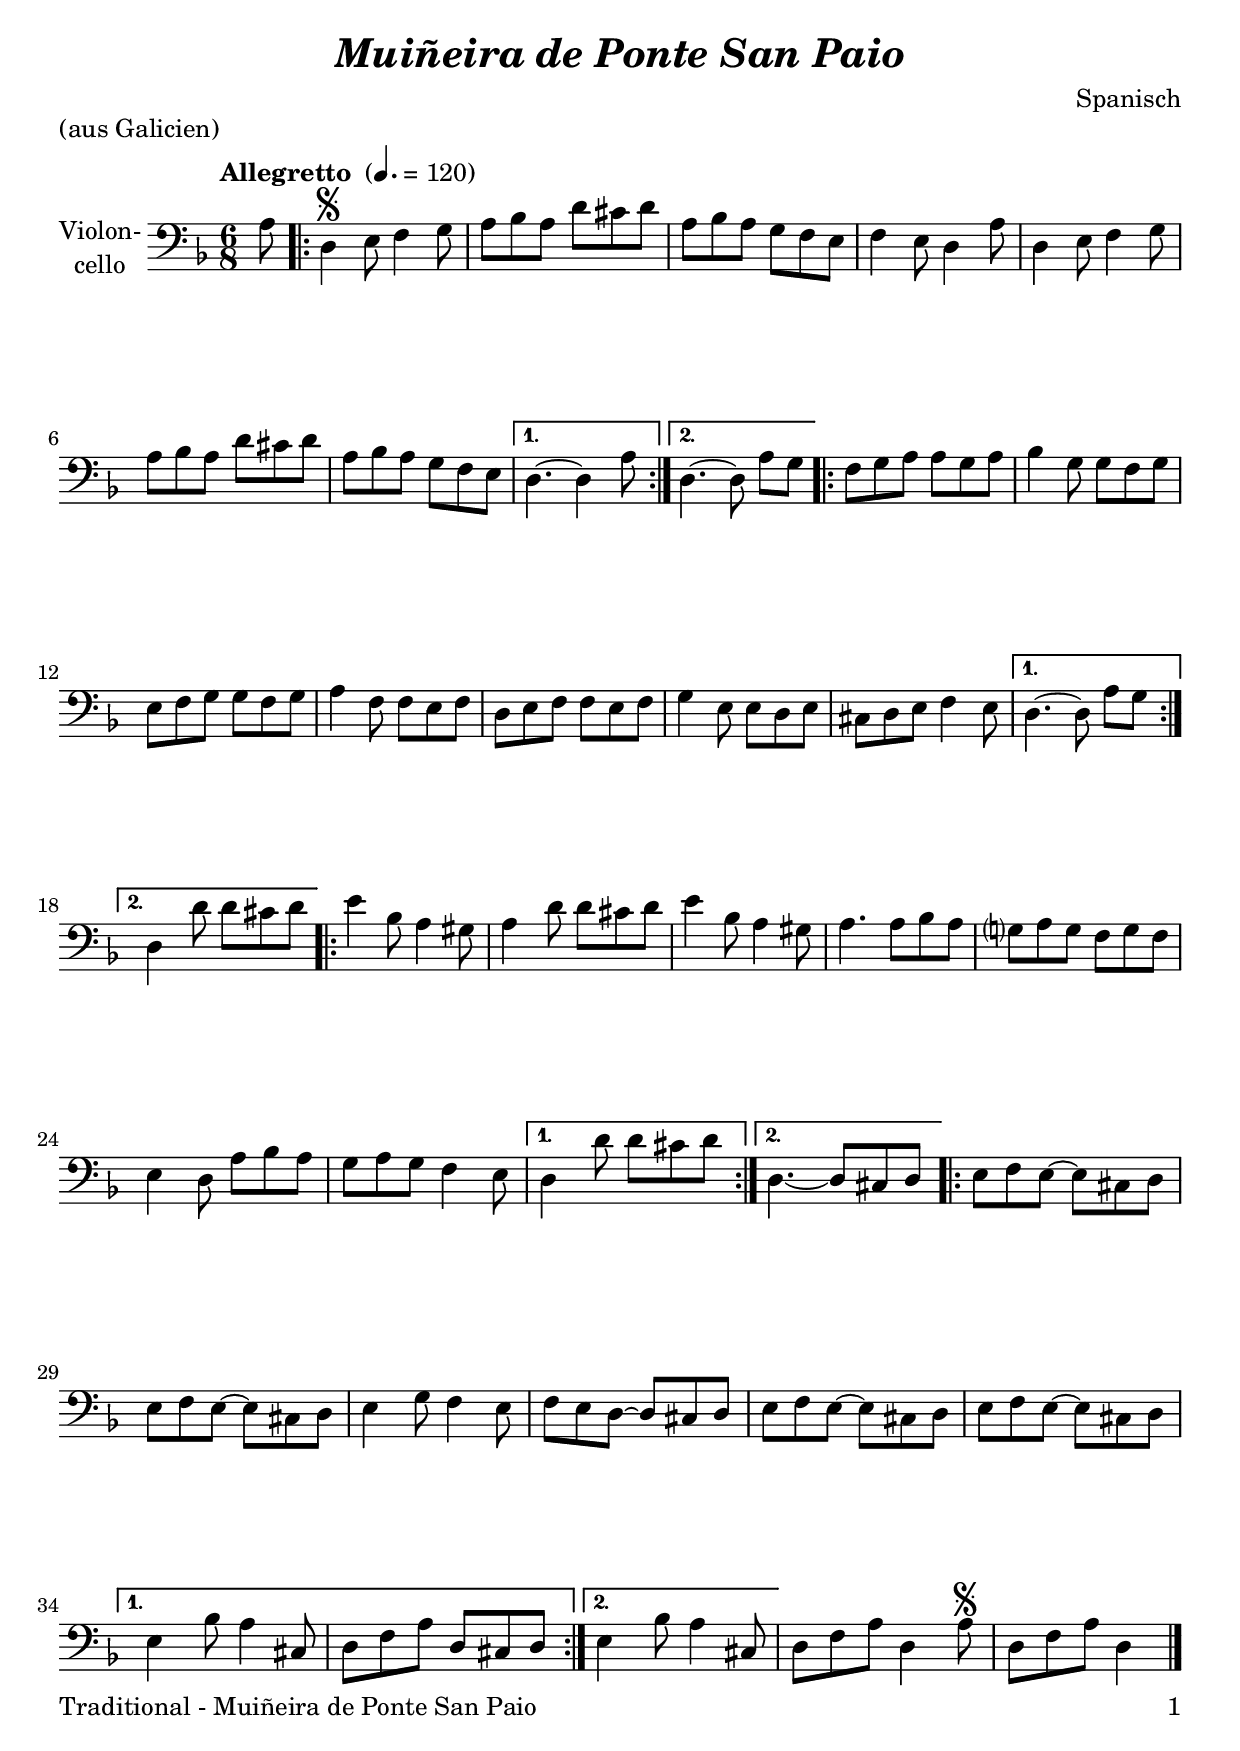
\version "2.24.1"
\include "deutsch.ly"

#(set-global-staff-size 22)

\header {
  title     = \markup \bold \italic "Muiñeira de Ponte San Paio"
  composer  = "Spanisch"
%  arranger  = ""
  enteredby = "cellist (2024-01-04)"
  piece     = "(aus Galicien)"
}

voiceconsts = {
  \key c \minor
  \time 6/8
  \clef "bass"
  \numericTimeSignature
  \compressEmptyMeasures
  % Set default beaming for all staves
%  \set Timing.beamExceptions = #'()
%  \set Timing.baseMoment     = #(ly:make-moment 1 4)
%  \set Timing.beatStructure  = #'(1 1 1)
  \tempo "Allegretto " 4.=120
}

coso = \markup \italic "con sord."
pora = \mark \markup \box \italic "poco rall."

mist = "string ensemble 1"
mivl = "violin"
miba = "cello"
mipz = "pizzicato strings"

va = \relative c' {
  \voiceconsts

  \partial 8 g8
  \repeat volta 2 {
    c,4\segno d8 es4 f8
    g as g c h c
    g as g f es d
    es4 d8 c4 g'8
    c,4 d8 es4 f8

    g as g c h c
    g as g f es d
  }
  \alternative {
    { c4.~ c4 g'8 }
    { c,4.~ c8 g'[ f] }
  }
  \repeat volta 2 {
    es f g g f g
    as4 f8 f es f
    d es f f es f

    g4 es8 es d es
    c d es es d es
    f4 d8 d c d
    h c d es4 d8
  }
  \alternative {
    { c4.~ c8 g'[ f] }
    { c4 c'8 c h c }
  }
  \repeat volta 2 {
    d4 as8 g4 fis8

    g4 c8 c h c
    d4 as8 g4 fis8
    g4. g8 as g
    f? g f es f es
    d4 c8 g' as g
    f g f es4 d8
  }
  \alternative {
    { c4 c'8 c h c }
    { c,4.~ c8 h c }
  }
  \repeat volta 2 {
    d es d~ d h c
    d es d~ d h c
    d4 f8 es4 d8
    es d c~ c h c
    d es d~ d h c

    d es d~ d h c
  }
  \alternative {
    { d4 as'8 g4 h,8 | c es g c, h c }
    { d4 as'8 g4 h,8 }
  }
  c es g c,4 g'8\segno
  \partial 8*5 c,[ es g] c,4 \bar "|."
}


music = \new StaffGroup <<
      \new Staff {
	\set Staff.midiInstrument = \miba
	\set Staff.instrumentName = \markup \center-column { "Violon-" "cello" }
	\transpose c d { \va }
      }
>>

\book {
   \paper {
    print-page-number = ##t
    print-first-page-number = ##t
    ragged-last-bottom = ##f
    oddHeaderMarkup = \markup \null
    evenHeaderMarkup = \markup \null
    oddFooterMarkup = \markup {
      \fill-line {
        \if \should-print-page-number
        "Traditional - Muiñeira de Ponte San Paio" \fromproperty #'page:page-number-string
      }
    }
    evenFooterMarkup = \oddFooterMarkup
  } \score {
    \music
    \layout {}
  }

  \score {
    \unfoldRepeats \music

    \midi {
      \context {
        \Score
      }
    }
  }
}